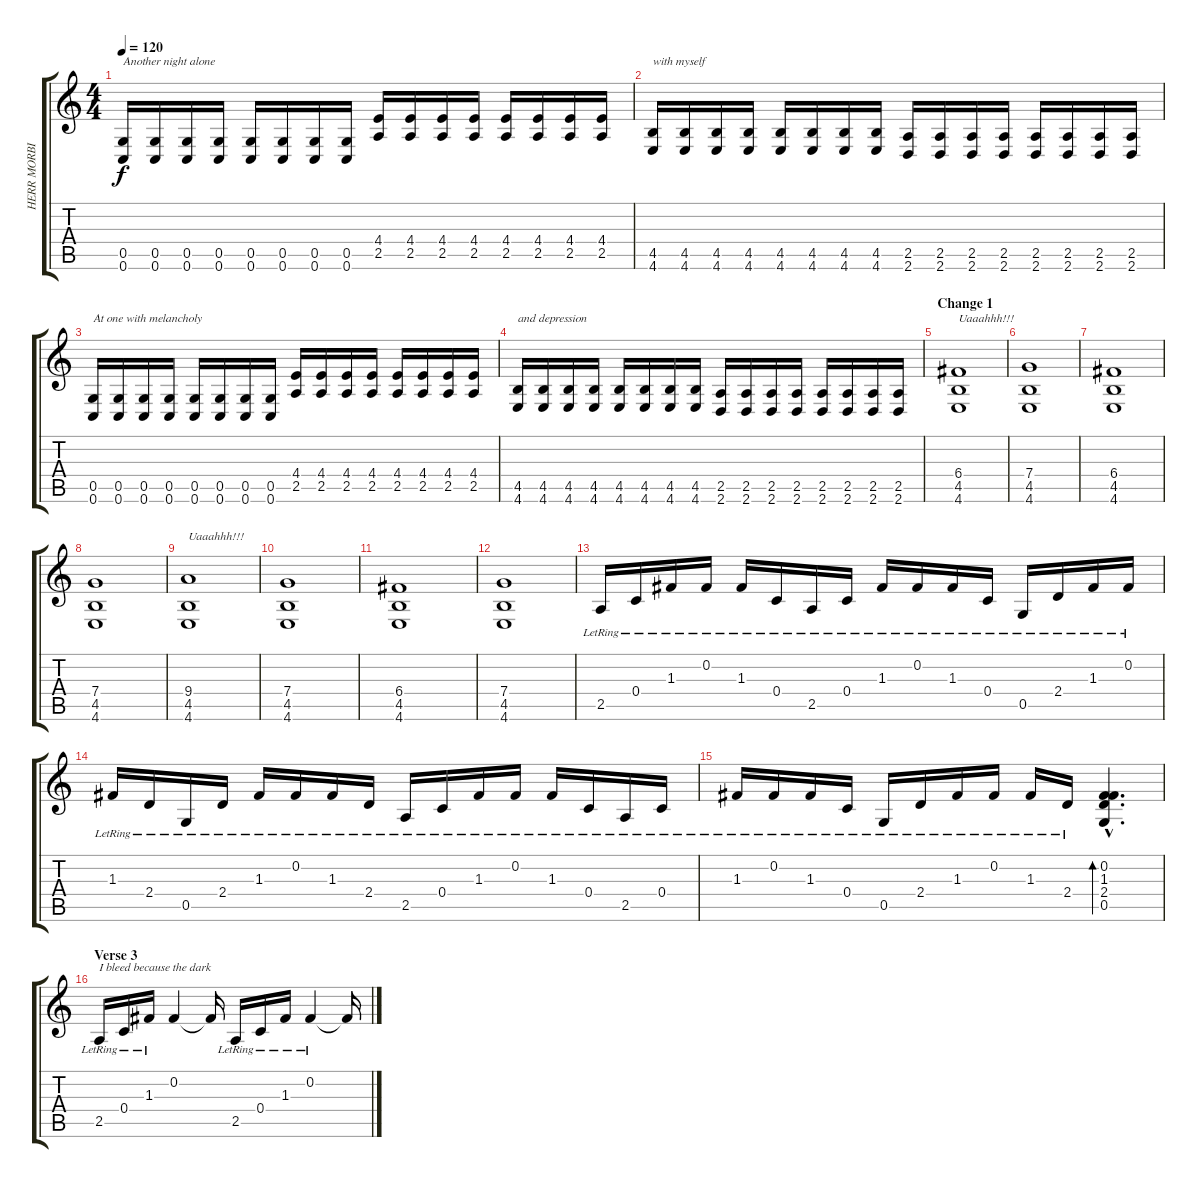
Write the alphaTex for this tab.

\track ("HERR MORBID" "HERR MORBI") {instrument distortionguitar}
\staff {score tabs}
\tuning (D4 Gb3 F3 C3 G2 C2) {hide}
\ts (4 4)
\tempo 120
\clef g2
\ks c
(0.5 0.6).16{txt "Another night alone " dy f} (0.5 0.6).16 (0.5 0.6).16 (0.5 0.6).16 (0.5 0.6).16 (0.5 0.6).16 (0.5 0.6).16 (0.5 0.6).16 (4.4 2.5).16 (4.4 2.5).16 (4.4 2.5).16 (4.4 2.5).16 (4.4 2.5).16 (4.4 2.5).16 (4.4 2.5).16 (4.4 2.5).16 |
(4.5 4.6).16{txt "with myself "} (4.5 4.6).16 (4.5 4.6).16 (4.5 4.6).16 (4.5 4.6).16 (4.5 4.6).16 (4.5 4.6).16 (4.5 4.6).16 (2.5 2.6).16 (2.5 2.6).16 (2.5 2.6).16 (2.5 2.6).16 (2.5 2.6).16 (2.5 2.6).16 (2.5 2.6).16 (2.5 2.6).16 |
(0.5 0.6).16{txt "At one with melancholy "} (0.5 0.6).16 (0.5 0.6).16 (0.5 0.6).16 (0.5 0.6).16 (0.5 0.6).16 (0.5 0.6).16 (0.5 0.6).16 (4.4 2.5).16 (4.4 2.5).16 (4.4 2.5).16 (4.4 2.5).16 (4.4 2.5).16 (4.4 2.5).16 (4.4 2.5).16 (4.4 2.5).16 |
(4.5 4.6).16{txt "and depression "} (4.5 4.6).16 (4.5 4.6).16 (4.5 4.6).16 (4.5 4.6).16 (4.5 4.6).16 (4.5 4.6).16 (4.5 4.6).16 (2.5 2.6).16 (2.5 2.6).16 (2.5 2.6).16 (2.5 2.6).16 (2.5 2.6).16 (2.5 2.6).16 (2.5 2.6).16 (2.5 2.6).16 |
\section ("" "Change 1")
(6.4 4.5 4.6).1{txt "Uaaahhh!!!"} |
(7.4 4.5 4.6).1 |
(6.4 4.5 4.6).1 |
(7.4 4.5 4.6).1 |
(9.4 4.5 4.6).1{txt "Uaaahhh!!!"} |
(7.4 4.5 4.6).1 |
(6.4 4.5 4.6).1 |
(7.4 4.5 4.6).1 |
2.5{lr}.16{balance 8 instrument acousticguitarsteel} 0.4{lr}.16 1.3{lr}.16 0.2{lr}.16 1.3{lr}.16 0.4{lr}.16 2.5{lr}.16 0.4{lr}.16 1.3{lr}.16 0.2{lr}.16 1.3{lr}.16 0.4{lr}.16 0.5{lr}.16 2.4{lr}.16 1.3{lr}.16 0.2{lr}.16 |
1.3{lr}.16 2.4{lr}.16 0.5{lr}.16 2.4{lr}.16 1.3{lr}.16 0.2{lr}.16 1.3{lr}.16 2.4{lr}.16 2.5{lr}.16 0.4{lr}.16 1.3{lr}.16 0.2{lr}.16 1.3{lr}.16 0.4{lr}.16 2.5{lr}.16 0.4{lr}.16 |
1.3{lr}.16 0.2{lr}.16 1.3{lr}.16 0.4{lr}.16 0.5{lr}.16 2.4{lr}.16 1.3{lr}.16 0.2{lr}.16 1.3{lr}.16 2.4{lr}.16 (0.2{hac} 1.3{hac} 2.4{hac} 0.5{hac}).4{d bd 120} |
\section ("" "Verse 3")
2.5{lr}.16{txt "I bleed because the dark " balance 16 instrument distortionguitar} 0.4{lr}.16 1.3{lr}.16 0.2.4 0.2{t}.16 2.5{lr}.16 0.4{lr}.16 1.3{lr}.16 0.2{lr}.4 0.2{t}.16
